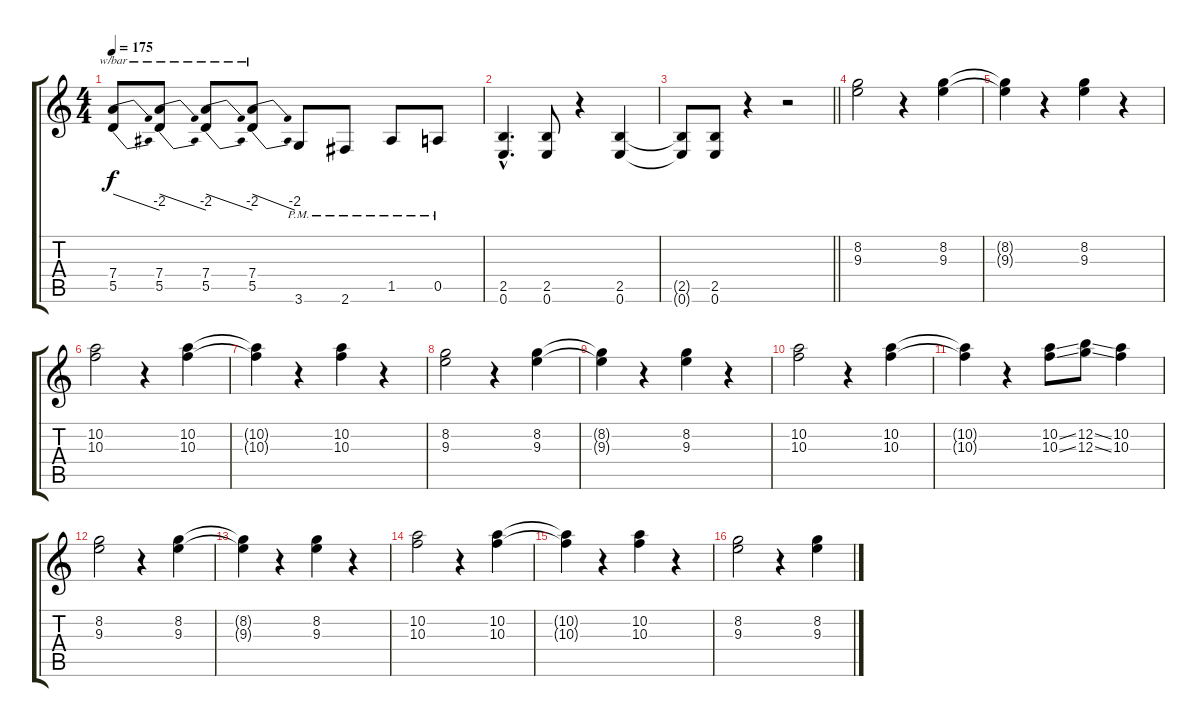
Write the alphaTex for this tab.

\track "" {instrument distortionguitar}
\staff {score tabs}
\tuning (E4 B3 G3 D3 A2 E2) {hide}
\ts (4 4)
\tempo 175
\clef g2
\ks c
(7.4 5.5).8{tbe (dive default 0 0 60 -8) dy f} (7.4 5.5).8{tbe (dive default 0 0 60 -8)} (7.4 5.5).8{tbe (dive default 0 0 60 -8)} (7.4 5.5).8{tbe (dive default 0 0 60 -8)} 3.6{pm}.8 2.6{pm}.8 1.5{pm}.8 0.5{pm}.8 |
(2.5{hac} 0.6{hac}).4{d} (2.5 0.6).8 r.4 (2.5 0.6).4 |
\barLineRight lightlight
(2.5{t} 0.6{t}).8 (2.5 0.6).8 r.4 r.2 |
(8.2 9.3).2 r.4 (8.2 9.3).4 |
(8.2{t} 9.3{t}).4 r.4 (8.2 9.3).4 r.4 |
(10.2 10.3).2 r.4 (10.2 10.3).4 |
(10.2{t} 10.3{t}).4 r.4 (10.2 10.3).4 r.4 |
(8.2 9.3).2 r.4 (8.2 9.3).4 |
(8.2{t} 9.3{t}).4 r.4 (8.2 9.3).4 r.4 |
(10.2 10.3).2 r.4 (10.2 10.3).4 |
(10.2{t} 10.3{t}).4 r.4 (10.2{ss} 10.3{ss}).8 (12.2{ss} 12.3{ss}).8 (10.2 10.3).4 |
(8.2 9.3).2 r.4 (8.2 9.3).4 |
(8.2{t} 9.3{t}).4 r.4 (8.2 9.3).4 r.4 |
(10.2 10.3).2 r.4 (10.2 10.3).4 |
(10.2{t} 10.3{t}).4 r.4 (10.2 10.3).4 r.4 |
(8.2 9.3).2 r.4 (8.2 9.3).4
